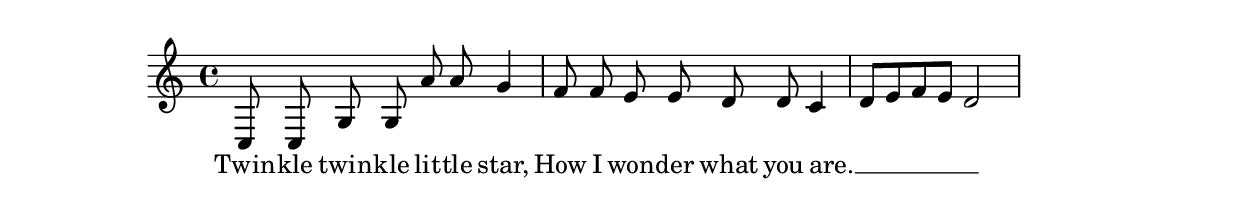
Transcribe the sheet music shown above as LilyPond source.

\version "2.18.2"
\book {
  \header {
  }
  
  \bookpart {
    \new Staff = SopranoStaff \with { } 
    \context Staff = SopranoStaff {
      \relative c {
        \clef "treble"
        \autoBeamOff
        c8 c g' g a' a g4
        f8 f e e d d c4 d8[ e f e] d2
      }
      \addlyrics {
        Twin -- kle twin -- kle lit -- tle star,
        How I won -- der what you are. __ _ _
      }
    }
  }
}